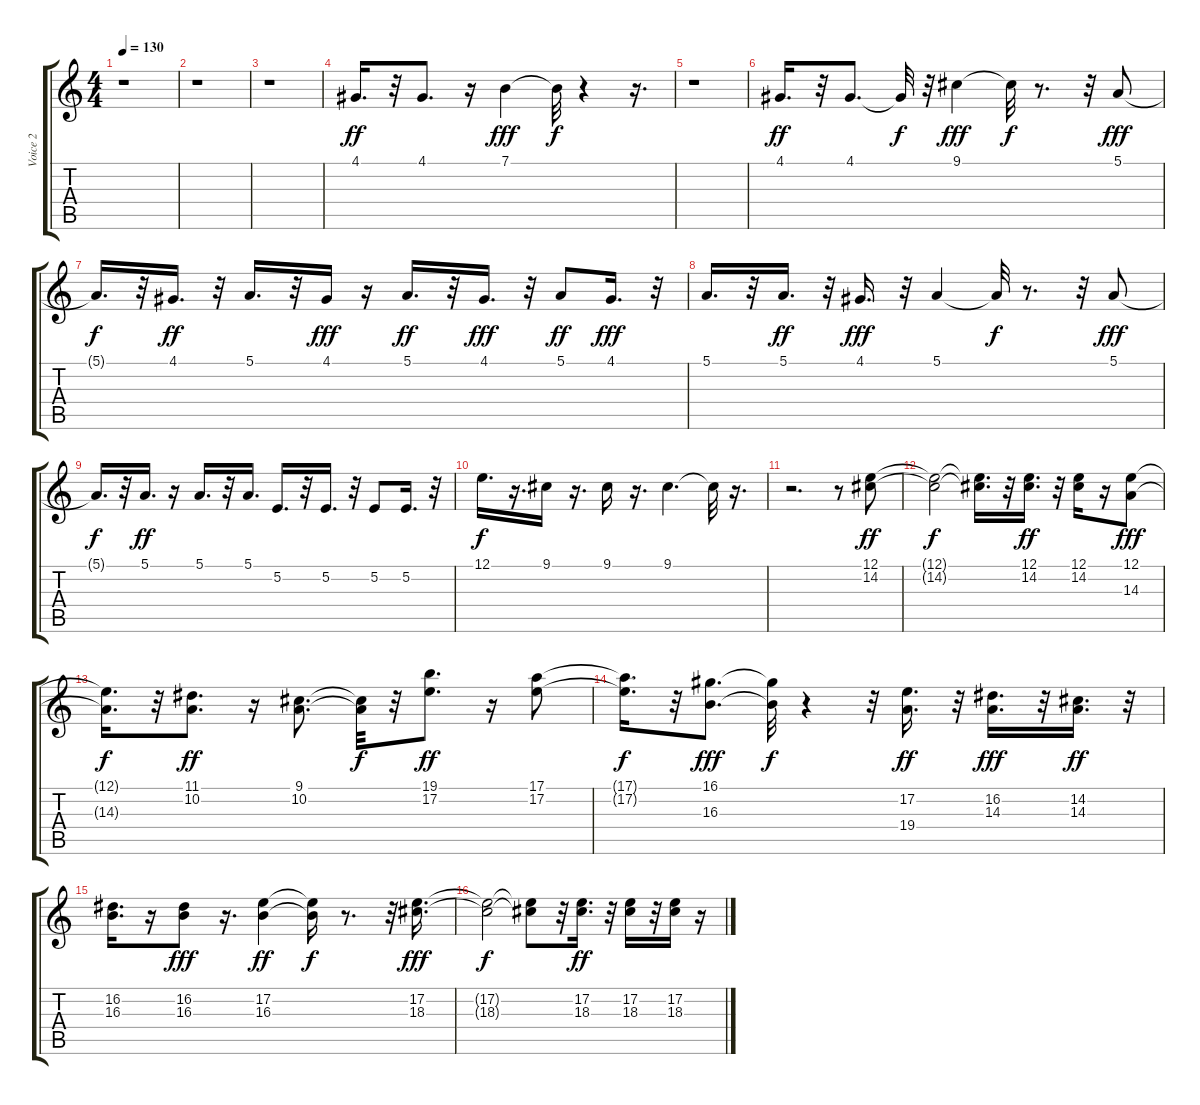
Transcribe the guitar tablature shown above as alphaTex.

\track ("Voice 2" "Voice 2") {instrument voiceoohs}
\staff {score tabs}
\tuning (E4 B3 G3 D3 A2 E2) {hide}
\ts (4 4)
\tempo 130
\clef g2
\ks c
r.1{dy f} |
r.1 |
r.1 |
4.1.16{d dy ff} r.32 4.1.8{d} r.16 7.1.4{dy fff} 7.1{t}.32{dy f} r.4 r.16{d} |
r.1 |
4.1.16{d dy ff} r.32 4.1.8{d} 4.1{t}.32{dy f} r.32 9.1.4{dy fff} 9.1{t}.32{dy f} r.8{d} r.32 5.1.8{dy fff} |
5.1{t}.16{d dy f} r.32 4.1.16{d dy ff} r.32 5.1.16{d} r.32 4.1.16{dy fff} r.16 5.1.16{d dy ff} r.32 4.1.16{d dy fff} r.32 5.1.8{dy ff} 4.1.16{d dy fff} r.32 |
5.1.16{d} r.32 5.1.16{d dy ff} r.32 4.1.16{d dy fff} r.32 5.1.4 5.1{t}.32{dy f} r.8{d} r.32 5.1.8{dy fff} |
5.1{t}.16{d dy f} r.32 5.1.16{d dy ff} r.16 5.1.16{d} r.32 5.1.16{d} 5.2.16{d} r.32 5.2.16{d} r.32 5.2.8 5.2.16{d} r.32 |
12.1.16{d dy f} r.16{d} 9.1.16 r.16{d} 9.1.16 r.16{d} 9.1.4{d} 9.1{t}.32 r.16{d} |
r.2{d} r.8 (12.1 14.2).8{dy ff} |
(12.1{t} 14.2{t}).2{dy f} (12.1{t} 14.2{t}).16{d} r.32 (12.1 14.2).16{d dy ff} r.32 (12.1 14.2).16 r.16 (12.1 14.3).8{dy fff} |
(12.1{t} 14.3{t}).16{d dy f} r.32 (11.1 10.2).8{d dy ff} r.16 (9.1 10.2).8{d} (9.1{t} 10.2{t}).32{dy f} r.32 (19.1 17.2).8{d dy ff} r.16 (17.1 17.2).8 |
(17.1{t} 17.2{t}).16{d dy f} r.32 (16.1 16.3).8{d dy fff} (16.1{t} 16.3{t}).32{dy f} r.4 r.32 (17.2 19.4).16{d dy ff} r.32 (16.2 14.3).16{d dy fff} r.32 (14.2 14.3).16{d dy ff} r.32 |
(16.2 16.3).16{d} r.16 (16.2 16.3).8{dy fff} r.16{d} (17.2 16.3).4{dy ff} (17.2{t} 16.3{t}).16{dy f} r.8{d} r.32 (17.2 18.3).16{d dy fff} |
(17.2{t} 18.3{t}).2{dy f} (17.2{t} 18.3{t}).8 r.32 (17.2 18.3).16{d dy ff} r.32 (17.2 18.3).16 r.32 (17.2 18.3).16 r.16
